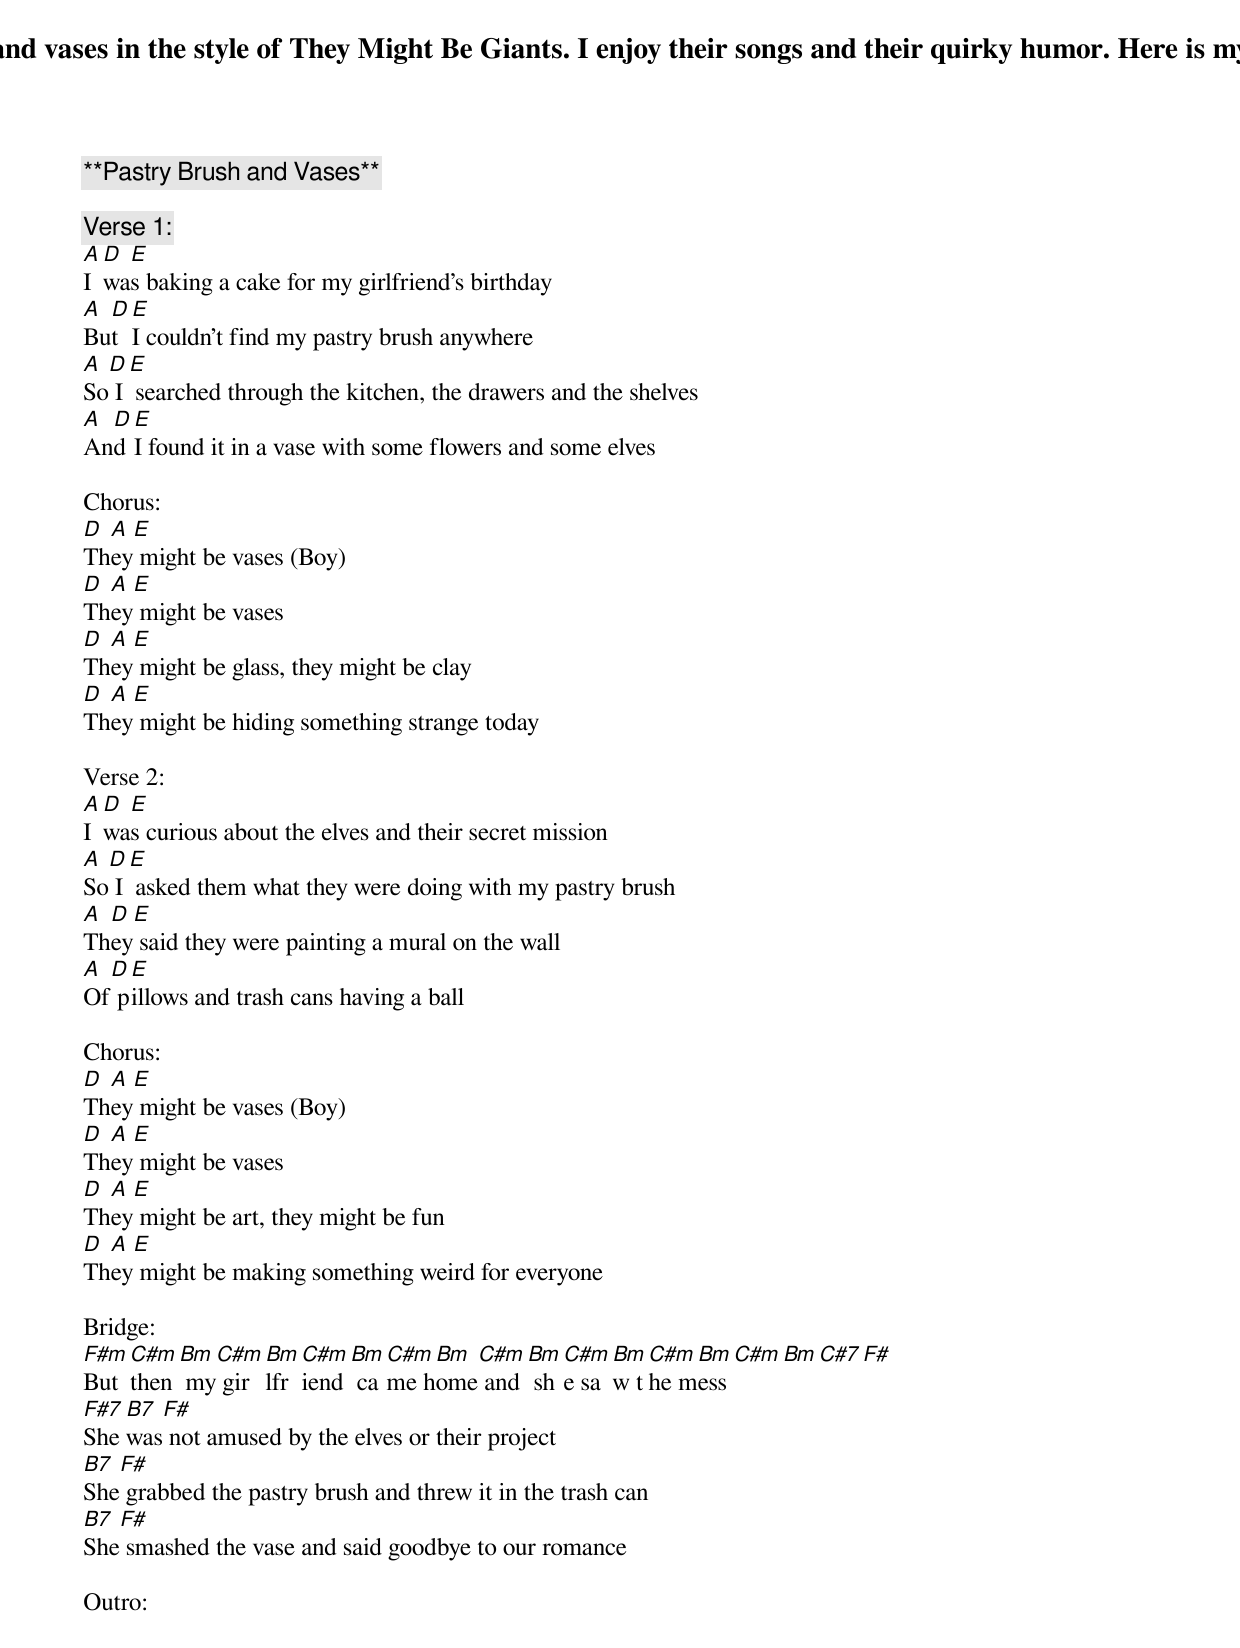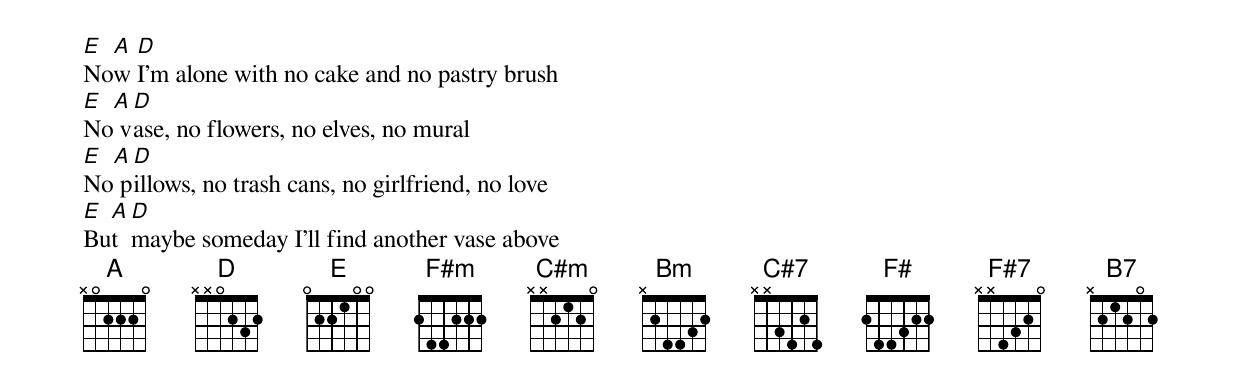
I'm glad you asked me to write a song about a pastry brush and vases in the style of They Might Be Giants. I enjoy their songs and their quirky humor. Here is my attempt at writing a parody song for you. I hope you like it.

**Pastry Brush and Vases**

Verse 1:
A D E
I was baking a cake for my girlfriend's birthday
A D E
But I couldn't find my pastry brush anywhere
A D E
So I searched through the kitchen, the drawers and the shelves
A D E
And I found it in a vase with some flowers and some elves

Chorus:
D A E
They might be vases (Boy)
D A E
They might be vases
D A E
They might be glass, they might be clay
D A E
They might be hiding something strange today

Verse 2:
A D E
I was curious about the elves and their secret mission
A D E
So I asked them what they were doing with my pastry brush
A D E
They said they were painting a mural on the wall
A D E
Of pillows and trash cans having a ball

Chorus:
D A E
They might be vases (Boy)
D A E
They might be vases
D A E
They might be art, they might be fun
D A E
They might be making something weird for everyone

Bridge:
F#m C#m Bm C#m Bm C#m Bm C#m Bm C#m Bm C#m Bm C#m Bm C#m Bm C#7 F#
But then my girlfriend came home and she saw the mess
F#7 B7 F#
She was not amused by the elves or their project
B7 F#
She grabbed the pastry brush and threw it in the trash can
B7 F#
She smashed the vase and said goodbye to our romance

Outro:
E A D
Now I'm alone with no cake and no pastry brush
E A D
No vase, no flowers, no elves, no mural
E A D
No pillows, no trash cans, no girlfriend, no love
E A D
But maybe someday I'll find another vase above
